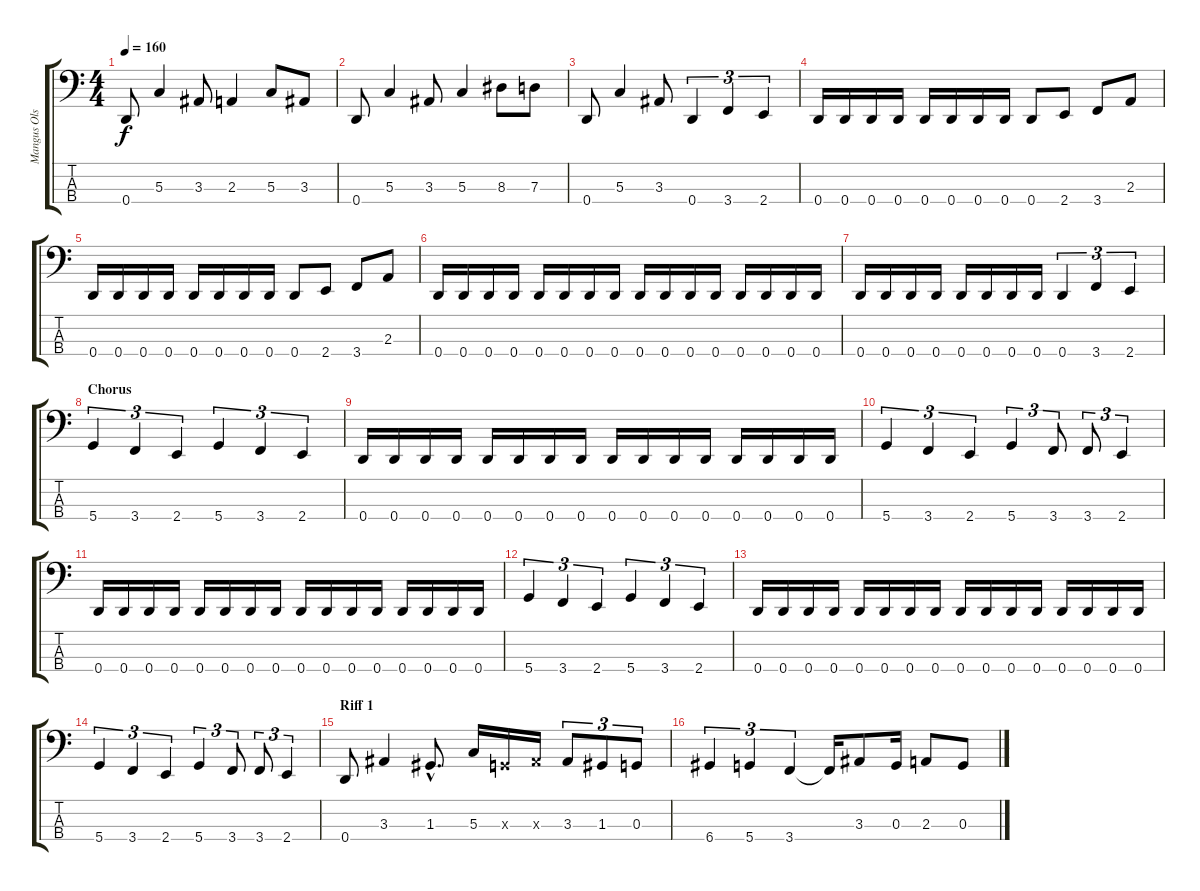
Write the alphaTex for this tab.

\track ("Mangus Olsfelt" "Mangus Ols") {instrument electricbasspick}
\staff {score tabs}
\tuning (F2 C2 G1 D1) {hide}
\ts (4 4)
\tempo 160
\clef f4
\ks c
0.4.8{dy f} 5.3.4 3.3.8 2.3.4 5.3.8 3.3.8 |
0.4.8 5.3.4 3.3.8 5.3.4 8.3.8 7.3.8 |
0.4.8 5.3.4 3.3.8 0.4.4{tu (3 2)} 3.4.4{tu (3 2)} 2.4.4{tu (3 2)} |
0.4.16 0.4.16 0.4.16 0.4.16 0.4.16 0.4.16 0.4.16 0.4.16 0.4.8 2.4.8 3.4.8 2.3.8 |
0.4.16 0.4.16 0.4.16 0.4.16 0.4.16 0.4.16 0.4.16 0.4.16 0.4.8 2.4.8 3.4.8 2.3.8 |
0.4.16 0.4.16 0.4.16 0.4.16 0.4.16 0.4.16 0.4.16 0.4.16 0.4.16 0.4.16 0.4.16 0.4.16 0.4.16 0.4.16 0.4.16 0.4.16 |
0.4.16 0.4.16 0.4.16 0.4.16 0.4.16 0.4.16 0.4.16 0.4.16 0.4.4{tu (3 2)} 3.4.4{tu (3 2)} 2.4.4{tu (3 2)} |
\section ("" "Chorus")
5.4.4{tu (3 2)} 3.4.4{tu (3 2)} 2.4.4{tu (3 2)} 5.4.4{tu (3 2)} 3.4.4{tu (3 2)} 2.4.4{tu (3 2)} |
0.4.16 0.4.16 0.4.16 0.4.16 0.4.16 0.4.16 0.4.16 0.4.16 0.4.16 0.4.16 0.4.16 0.4.16 0.4.16 0.4.16 0.4.16 0.4.16 |
5.4.4{tu (3 2)} 3.4.4{tu (3 2)} 2.4.4{tu (3 2)} 5.4.4{tu (3 2)} 3.4.8{tu (3 2)} 3.4.8{tu (3 2)} 2.4.4{tu (3 2)} |
0.4.16 0.4.16 0.4.16 0.4.16 0.4.16 0.4.16 0.4.16 0.4.16 0.4.16 0.4.16 0.4.16 0.4.16 0.4.16 0.4.16 0.4.16 0.4.16 |
5.4.4{tu (3 2)} 3.4.4{tu (3 2)} 2.4.4{tu (3 2)} 5.4.4{tu (3 2)} 3.4.4{tu (3 2)} 2.4.4{tu (3 2)} |
0.4.16 0.4.16 0.4.16 0.4.16 0.4.16 0.4.16 0.4.16 0.4.16 0.4.16 0.4.16 0.4.16 0.4.16 0.4.16 0.4.16 0.4.16 0.4.16 |
5.4.4{tu (3 2)} 3.4.4{tu (3 2)} 2.4.4{tu (3 2)} 5.4.4{tu (3 2)} 3.4.8{tu (3 2)} 3.4.8{tu (3 2)} 2.4.4{tu (3 2)} |
\section ("" "Riff 1")
0.4.8 3.3.4 1.3{hac}.8{d} 5.3.16 0.3{x}.16 3.3{x}.16 3.3.8{tu (3 2)} 1.3.8{tu (3 2)} 0.3.8{tu (3 2)} |
6.4.4{tu (3 2)} 5.4.4{tu (3 2)} 3.4.4{tu (3 2)} 3.4{t}.16 3.3.8 0.3.16 2.3.8 0.3.8
